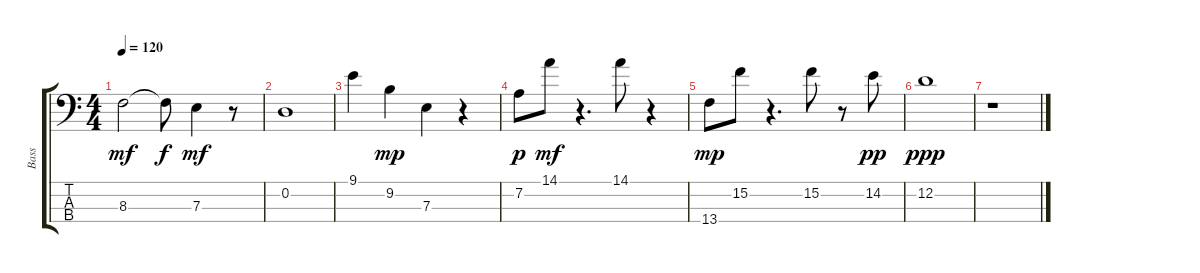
\track ("Bass" "Bass") {instrument fretlessbass}
\staff {score tabs}
\tuning (G2 D2 A1 E1) {hide}
\ts (4 4)
\tempo 120
\clef f4
\ks c
8.3.2{dy mf volume 11} 8.3{t}.8{dy f} 7.3.4{dy mf} r.8 |
0.2.1 |
9.1.4 9.2.4{dy mp} 7.3.4 r.4 |
7.2.8{dy p} 14.1.8{dy mf} r.4{d} 14.1.8 r.4 |
13.4.8{dy mp} 15.2.8 r.4{d} 15.2.8 r.8 14.2.8{dy pp} |
12.2.1{dy ppp} |
r.1
